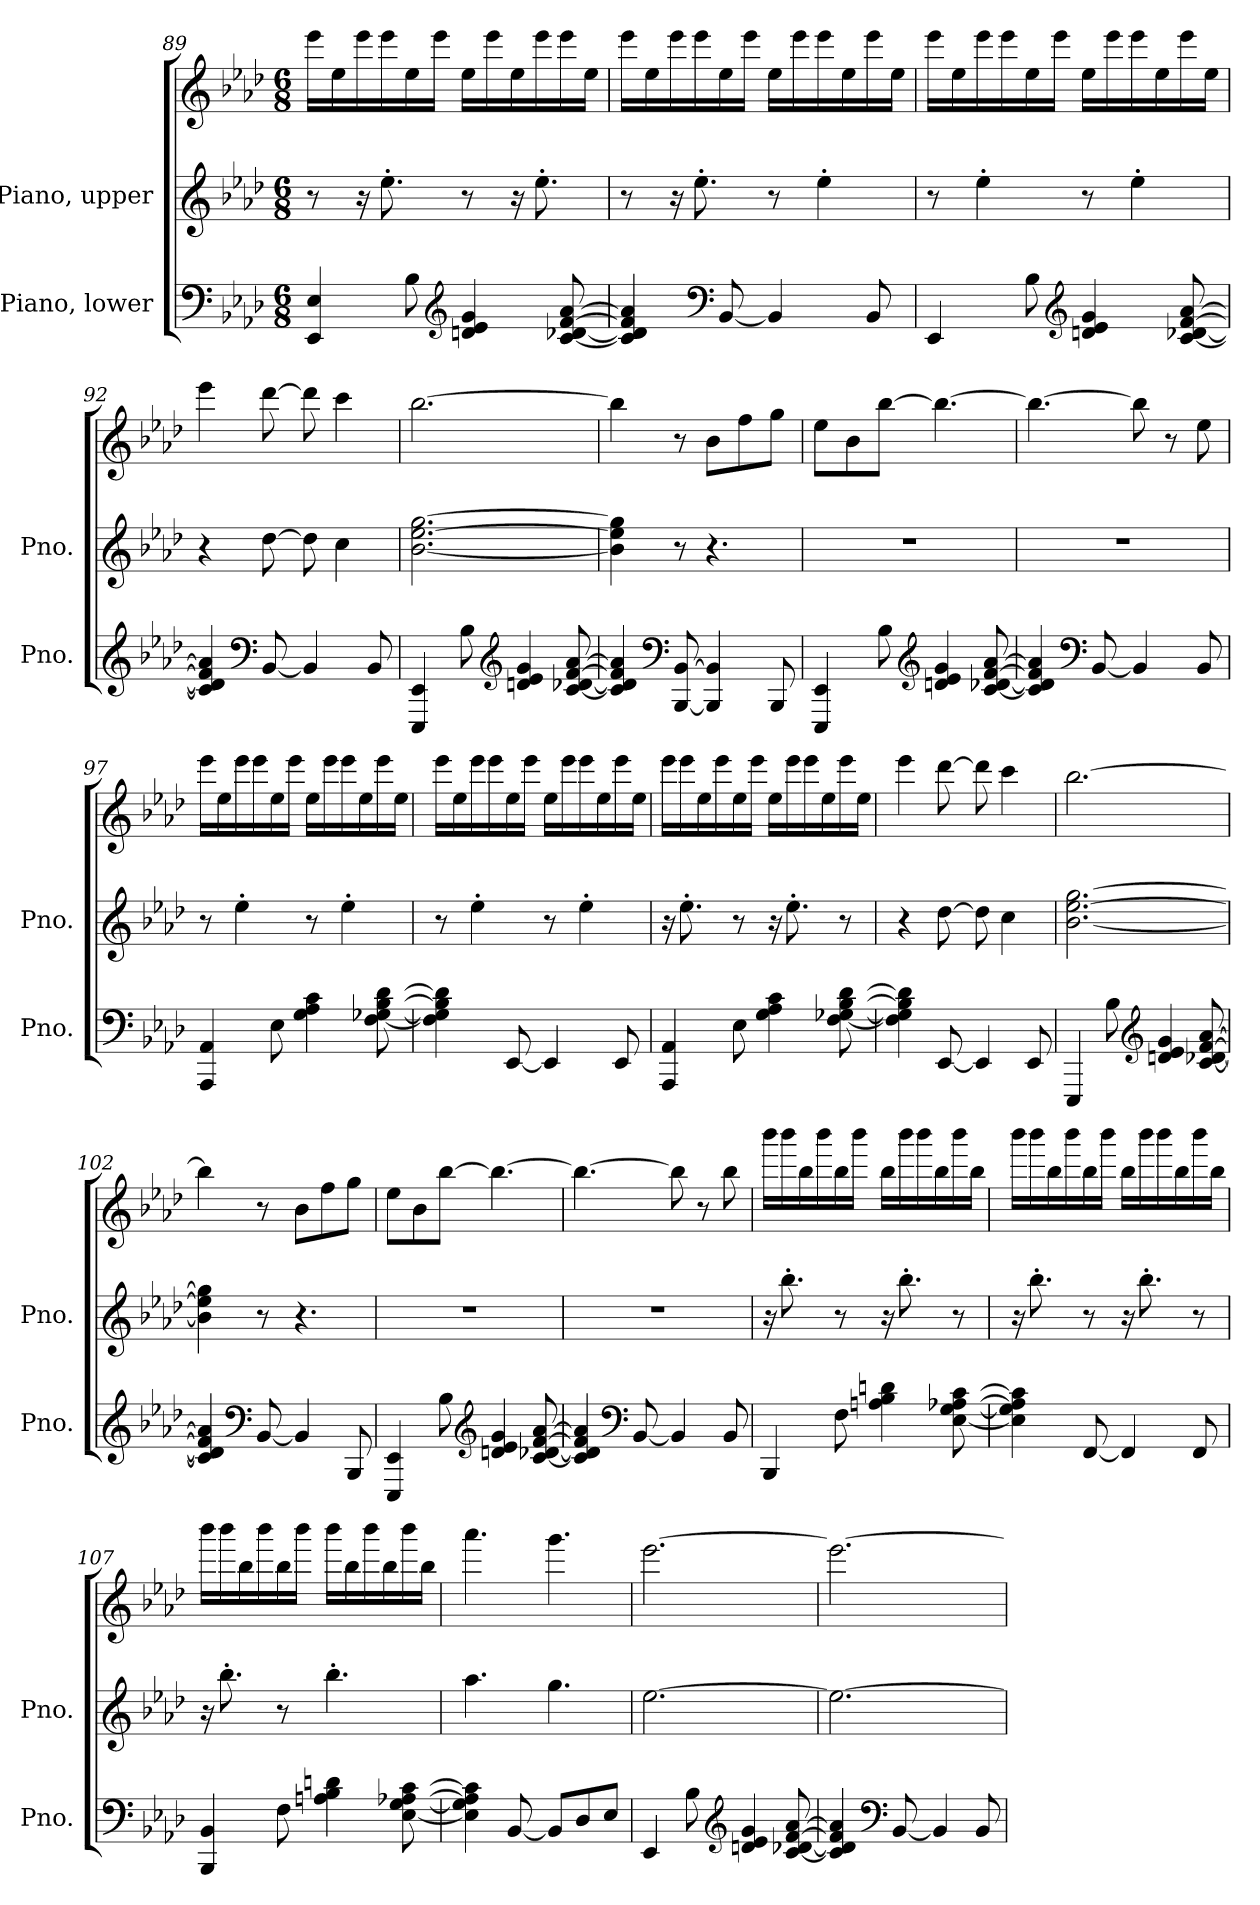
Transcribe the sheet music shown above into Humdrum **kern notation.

**kern	**kern	**kern
*part2	*part1	*part1
*staff3	*staff2	*staff1
*I"Piano, lower	*I"Piano, upper	*
*I'Pno.	*I'Pno.	*
!!LO:LB:g=z
*clefF4	*clefG2	*clefG2
*k[b-e-a-d-]	*k[b-e-a-d-]	*k[b-e-a-d-]
*M6/8	*M6/8	*M6/8
=89	=89	=89
4EE-/ 4E-/	8r	16eee-\LL
.	.	16ee-\
.	16r	16eee-\
.	8.ee-'\	16eee-\
8B-\	.	16ee-\
.	.	16eee-\JJ
*clefG2	*	*
4dn/ 4e-/ 4g/	8r	16ee-\LL
.	.	16eee-\
.	16r	16ee-\
.	8.ee-'\	16eee-\
[8c/ [8d-X/ [8f/ [8a-/	.	16eee-\
.	.	16ee-\JJ
=90	=90	=90
4c/] 4d-/] 4f/] 4a-/]	8r	16eee-\LL
.	.	16ee-\
.	16r	16eee-\
.	8.ee-'\	16eee-\
*clefF4	*	*
[8BB-/	.	16ee-\
.	.	16eee-\JJ
4BB-/]	8r	16ee-\LL
.	.	16eee-\
.	4ee-'\	16eee-\
.	.	16ee-\
8BB-/	.	16eee-\
.	.	16ee-\JJ
!!LO:LB:g=z
=91	=91	=91
4EE-/	8r	16eee-\LL
.	.	16ee-\
.	4ee-'\	16eee-\
.	.	16eee-\
8B-\	.	16ee-\
.	.	16eee-\JJ
*clefG2	*	*
4dn/ 4e-/ 4g/	8r	16ee-\LL
.	.	16eee-\
.	4ee-'\	16eee-\
.	.	16ee-\
[8c/ [8d-X/ [8f/ [8a-/	.	16eee-\
.	.	16ee-\JJ
=92	=92	=92
4c/] 4d-/] 4f/] 4a-/]	4r	4eee-\
*clefF4	*	*
[8BB-/	[8dd-\	[8ddd-\
4BB-/]	8dd-\]	8ddd-\]
.	4cc\	4ccc\
8BB-/	.	.
=93	=93	=93
4EEE-/ 4EE-/	[2.b-\ [2.ee-\ [2.gg\	[2.bb-\
8B-\	.	.
*clefG2	*	*
4dn/ 4e-/ 4g/	.	.
[8c/ [8d-X/ [8f/ [8a-/	.	.
!!LO:LB:g=z
=94	=94	=94
4c/] 4d-/] 4f/] 4a-/]	4b-\] 4ee-\] 4gg\]	4bb-\]
*clefF4	*	*
[8BBB-/ [8BB-/	8r	8r
4BBB-/] 4BB-/]	4.r	8b-\L
.	.	8ff\
8BBB-/	.	8gg\J
=95	=95	=95
4EEE-/ 4EE-/	2.r	8ee-\L
.	.	8b-\
8B-\	.	[8bb-\J
*clefG2	*	*
4dn/ 4e-/ 4g/	.	4.bb-\_
[8c/ [8d-X/ [8f/ [8a-/	.	.
=96	=96	=96
4c/] 4d-/] 4f/] 4a-/]	2.r	4.bb-\_
*clefF4	*	*
[8BB-/	.	.
4BB-/]	.	8bb-\]
.	.	8r
8BB-/	.	8ee-\
!!LO:PB:g=z
=97	=97	=97
4AAA-/ 4AA-/	8r	16eee-\LL
.	.	16ee-\
.	4ee-'\	16eee-\
.	.	16eee-\
8E-\	.	16ee-\
.	.	16eee-\JJ
4G\ 4A-\ 4c\	8r	16ee-\LL
.	.	16eee-\
.	4ee-'\	16eee-\
.	.	16ee-\
[8F\ [8G-X\ [8B-\ [8d-\	.	16eee-\
.	.	16ee-\JJ
=98	=98	=98
4F\] 4G-\] 4B-\] 4d-\]	8r	16eee-\LL
.	.	16ee-\
.	4ee-'\	16eee-\
.	.	16eee-\
[8EE-/	.	16ee-\
.	.	16eee-\JJ
4EE-/]	8r	16ee-\LL
.	.	16eee-\
.	4ee-'\	16eee-\
.	.	16ee-\
8EE-/	.	16eee-\
.	.	16ee-\JJ
=99	=99	=99
4AAA-/ 4AA-/	16r	16eee-\LL
.	8.ee-'\	16eee-\
.	.	16ee-\
.	.	16eee-\
8E-\	8r	16ee-\
.	.	16eee-\JJ
4G\ 4A-\ 4c\	16r	16ee-\LL
.	8.ee-'\	16eee-\
.	.	16eee-\
.	.	16ee-\
[8F\ [8G-X\ [8B-\ [8d-\	8r	16eee-\
.	.	16ee-\JJ
!!LO:LB:g=z
=100	=100	=100
4F\] 4G-\] 4B-\] 4d-\]	4r	4eee-\
[8EE-/	[8dd-\	[8ddd-\
4EE-/]	8dd-\]	8ddd-\]
.	4cc\	4ccc\
8EE-/	.	.
=101	=101	=101
4EEE-/	[2.b-\ [2.ee-\ [2.gg\	[2.bb-\
8B-\	.	.
*clefG2	*	*
4dn/ 4e-/ 4g/	.	.
[8c/ [8d-X/ [8f/ [8a-/	.	.
=102	=102	=102
4c/] 4d-/] 4f/] 4a-/]	4b-\] 4ee-\] 4gg\]	4bb-\]
*clefF4	*	*
[8BB-/	8r	8r
4BB-/]	4.r	8b-\L
.	.	8ff\
8BBB-/	.	8gg\J
=103	=103	=103
4EEE-/ 4EE-/	2.r	8ee-\L
.	.	8b-\
8B-\	.	[8bb-\J
*clefG2	*	*
4dn/ 4e-/ 4g/	.	4.bb-\_
[8c/ [8d-X/ [8f/ [8a-/	.	.
!!LO:LB:g=z
=104	=104	=104
4c/] 4d-/] 4f/] 4a-/]	2.r	4.bb-\_
*clefF4	*	*
[8BB-/	.	.
4BB-/]	.	8bb-\]
.	.	8r
8BB-/	.	8bb-\
=105	=105	=105
4BBB-/	16r	16bbb-\LL
.	8.bb-'\	16bbb-\
.	.	16bb-\
.	.	16bbb-\
8F\	8r	16bb-\
.	.	16bbb-\JJ
4An\ 4B-\ 4dn\	16r	16bb-\LL
.	8.bb-'\	16bbb-\
.	.	16bbb-\
.	.	16bb-\
[8E-\ [8G\ [8A-X\ [8c\	8r	16bbb-\
.	.	16bb-\JJ
!!LO:LB:g=z
=106	=106	=106
4E-\] 4G\] 4A-\] 4c\]	16r	16bbb-\LL
.	8.bb-'\	16bbb-\
.	.	16bb-\
.	.	16bbb-\
[8FF/	8r	16bb-\
.	.	16bbb-\JJ
4FF/]	16r	16bb-\LL
.	8.bb-'\	16bbb-\
.	.	16bbb-\
.	.	16bb-\
8FF/	8r	16bbb-\
.	.	16bb-\JJ
=107	=107	=107
4BBB-/ 4BB-/	16r	16bbb-\LL
.	8.bb-'\	16bbb-\
.	.	16bb-\
.	.	16bbb-\
8F\	8r	16bb-\
.	.	16bbb-\JJ
4An\ 4B-\ 4dn\	4.bb-'\	16bbb-\LL
.	.	16bb-\
.	.	16bbb-\
.	.	16bb-\
[8E-\ [8G\ [8A-X\ [8c\	.	16bbb-\
.	.	16bb-\JJ
=108	=108	=108
4E-\] 4G\] 4A-\] 4c\]	4.aa-\	4.aaa-\
[8BB-/	.	.
8BB-/L]	4.gg\	4.ggg\
8D-/	.	.
8E-/J	.	.
!!LO:PB:g=z
=109	=109	=109
4EE-/	[2.ee-\	[2.eee-\
8B-\	.	.
*clefG2	*	*
4dn/ 4e-/ 4g/	.	.
[8c/ [8d-X/ [8f/ [8a-/	.	.
=110	=110	=110
4c/] 4d-/] 4f/] 4a-/]	2.ee-\_	2.eee-\_
*clefF4	*	*
[8BB-/	.	.
4BB-/]	.	.
8BB-/	.	.
=	=	=
*-	*-	*-
